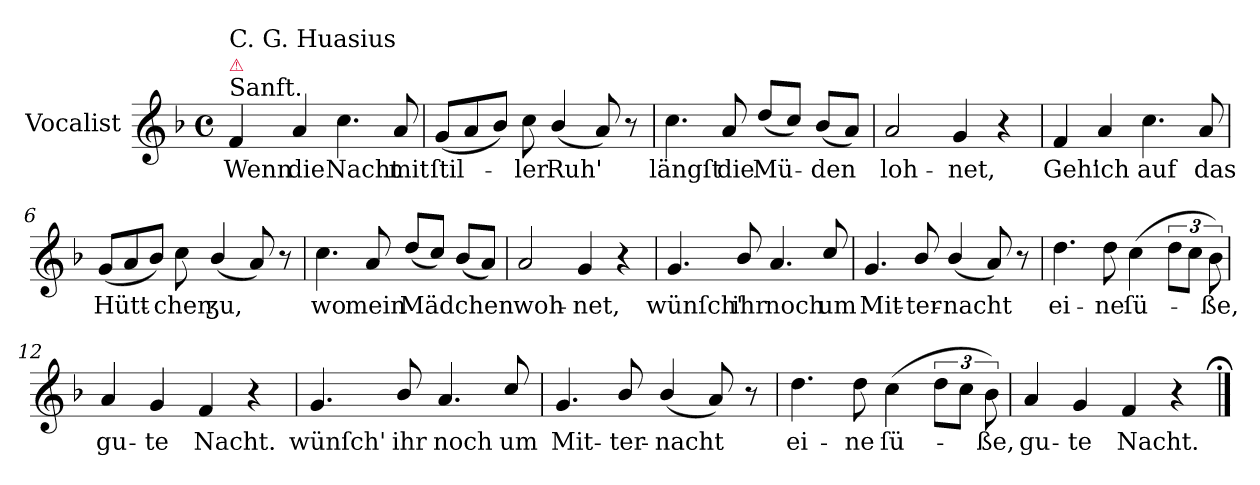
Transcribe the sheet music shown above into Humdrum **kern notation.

**kern	**text
*part1	*part1
*staff1	*staff1
*I"Vocalist	*
*clefG2	*
*k[b-]	*
*F:	*
*M4/4	*
*met(c)	*
=1	=1
!LO:TX:a:t=Sanft.	!
!LO:TX:a:color=crimson:t=⚠	!
!LO:TX:a:t=C. G. Huasius	!
4f	Wenn
4a	die
4.cc	Nacht
8a	mit
=2	=2
(8gL	ſtil-
8a	.
8b-J)	.
8cc	-ler
(4b-/	Ruh'
8a)	.
8r	.
=3	=3
4.cc	längſt
8a	die
(8dd/L	Mü-
8ccJ)	.
(8b-L	-den
8aJ)	.
=4	=4
2a	loh-
4g	-net,
4r	.
=5	=5
4f	Geh'
4a	ich
4.cc	auf
8a	das
=6	=6
(8gL	Hütt-
8a	.
8b-J)	.
8cc	-chen
(4b-/	ʒu,
8a)	.
8r	.
=7	=7
4.cc	wo
8a	mein
(8dd/L	Mädchen
8ccJ)	.
(8b-L	.
8aJ)	.
=8	=8
2a	woh-
4g	-net,
4r	.
=9	=9
4.g	wünſch'
8b-/	ihr
4.a	noch
8cc/	um
=10	=10
4.g	Mit-
8b-/	-ter-
(4b-/	-nacht
8a)	.
8r	.
=11	=11
4.dd	ei-
8dd	-ne
(4cc	ſü-
12ddL	.
12ccJ	.
12b-)	-ße,
=12	=12
4a	gu-
4g	-te
4f	Nacht.
4r	.
=13	=13
4.g	wünſch'
8b-/	ihr
4.a	noch
8cc/	um
=14	=14
4.g	Mit-
8b-/	-ter-
(4b-/	-nacht
8a)	.
8r	.
=15	=15
4.dd	ei-
8dd	-ne
(4cc	ſü-
12ddL	.
12ccJ	.
12b-)	-ße,
=16	=16
4a	gu-
4g	-te
4f	Nacht.
4r	.
==;	==;
*-	*-
